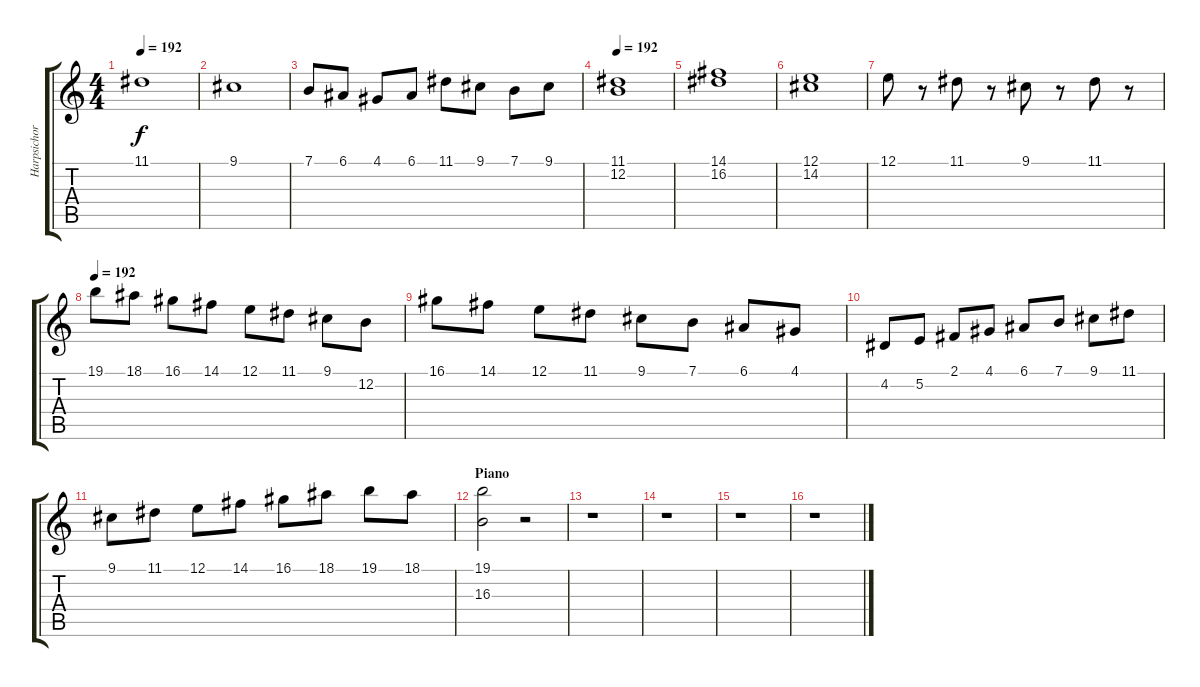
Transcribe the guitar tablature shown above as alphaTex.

\track ("Harpsichord - Right" "Harpsichor") {instrument harpsichord}
\staff {score tabs}
\tuning (E4 B3 G3 D3 A2 E2) {hide}
\ts (4 4)
\tempo 192
\clef g2
\ks c
11.1.1{dy f} |
9.1.1 |
7.1.8 6.1.8 4.1.8 6.1.8 11.1.8 9.1.8 7.1.8 9.1.8 |
\section ("" "")
\tempo 192
(11.1 12.2).1 |
(14.1 16.2).1 |
(12.1 14.2).1 |
12.1.8 r.8 11.1.8 r.8 9.1.8 r.8 11.1.8 r.8 |
\tempo 192
19.1.8 18.1.8 16.1.8 14.1.8 12.1.8 11.1.8 9.1.8 12.2.8 |
16.1.8 14.1.8 12.1.8 11.1.8 9.1.8 7.1.8 6.1.8 4.1.8 |
4.2.8 5.2.8 2.1.8 4.1.8 6.1.8 7.1.8 9.1.8 11.1.8 |
9.1.8 11.1.8 12.1.8 14.1.8 16.1.8 18.1.8 19.1.8 18.1.8 |
\section ("" "Piano")
(19.1 16.3).2 r.2 |
r.1 |
r.1 |
r.1 |
r.1
